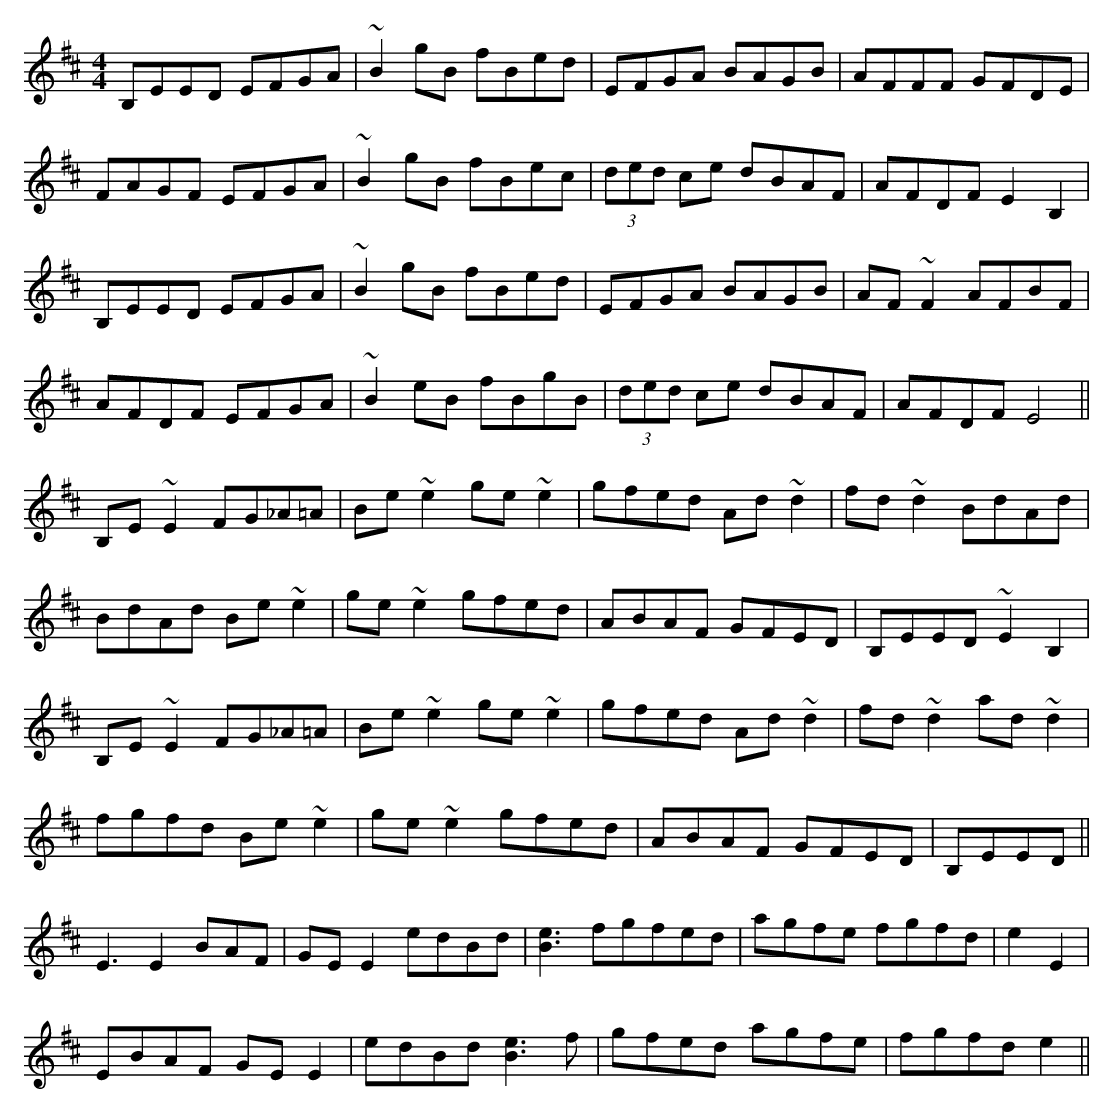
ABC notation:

X:1
M:4/4
K:Edor
B,EED EFGA|~B2gB fBed|EFGA BAGB|AFFF GFDE|
FAGF EFGA|~B2gB fBec|(3ded ce dBAF|AFDF E2 B,2|
B,EED EFGA|~B2gB fBed|EFGA BAGB|AF~F2 AFBF|
AFDF EFGA|~B2eB fBgB|(3ded ce dBAF|AFDF E4||
B,E~E2 FG_A=A|Be~e2 ge~e2|gfed Ad~d2|fd~d2 BdAd|
BdAd Be~e2|ge~e2 gfed|ABAF GFED|B,EED ~E2B,2|
B,E~E2 FG_A=A|Be~e2 ge~e2|gfed Ad~d2|fd~d2 ad~d2|
fgfd Be~e2|ge~e2 gfed|ABAF GFED|B,EED||
E3E2 BAF|GEE2 edBd|[e3B3] fgfed|agfe fgfd|e2 E2|
EBAF GEE2|edBd [e3B3] f|gfed agfe|fgfd e2||
